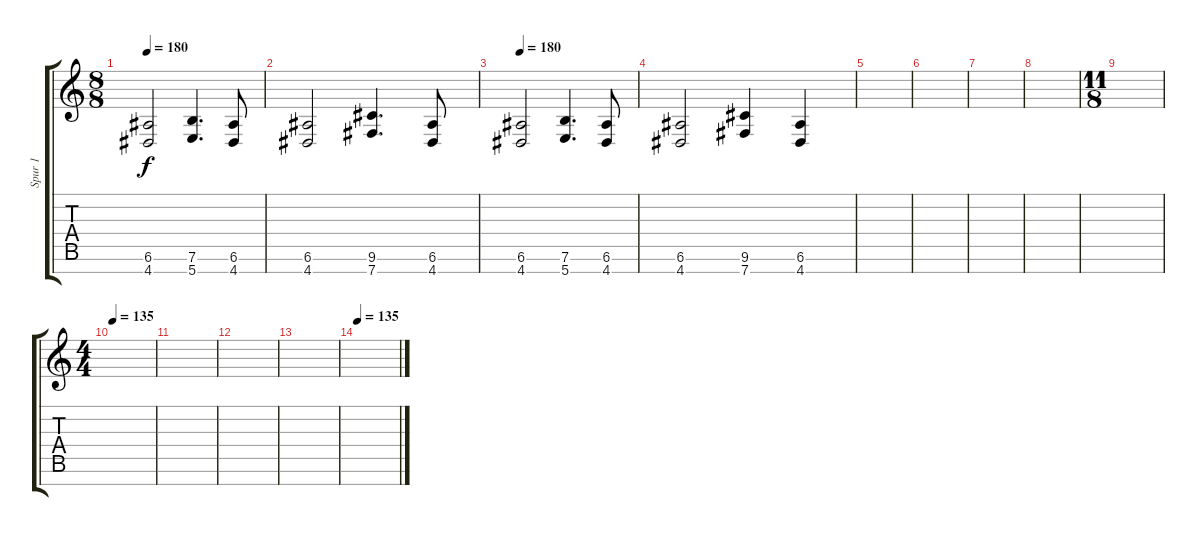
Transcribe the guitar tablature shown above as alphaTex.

\track ("Spur 1" "Spur 1") {instrument distortionguitar}
\staff {score tabs}
\tuning (E4 B3 G3 D3 A2 E2 B1) {hide}
\ts (8 8)
\tempo 180
\clef g2
\ks c
(6.6 4.7).2{dy f} (7.6 5.7).4{d} (6.6 4.7).8 |
(6.6 4.7).2 (9.6 7.7).4{d} (6.6 4.7).8 |
\tempo 180
(6.6 4.7).2 (7.6 5.7).4{d} (6.6 4.7).8 |
(6.6 4.7).2 (9.6 7.7).4 (6.6 4.7).4 |
|
|
|
|
\ts (11 8)
|
\ts (4 4)
\tempo 135
|
|
|
|
\tempo 135
